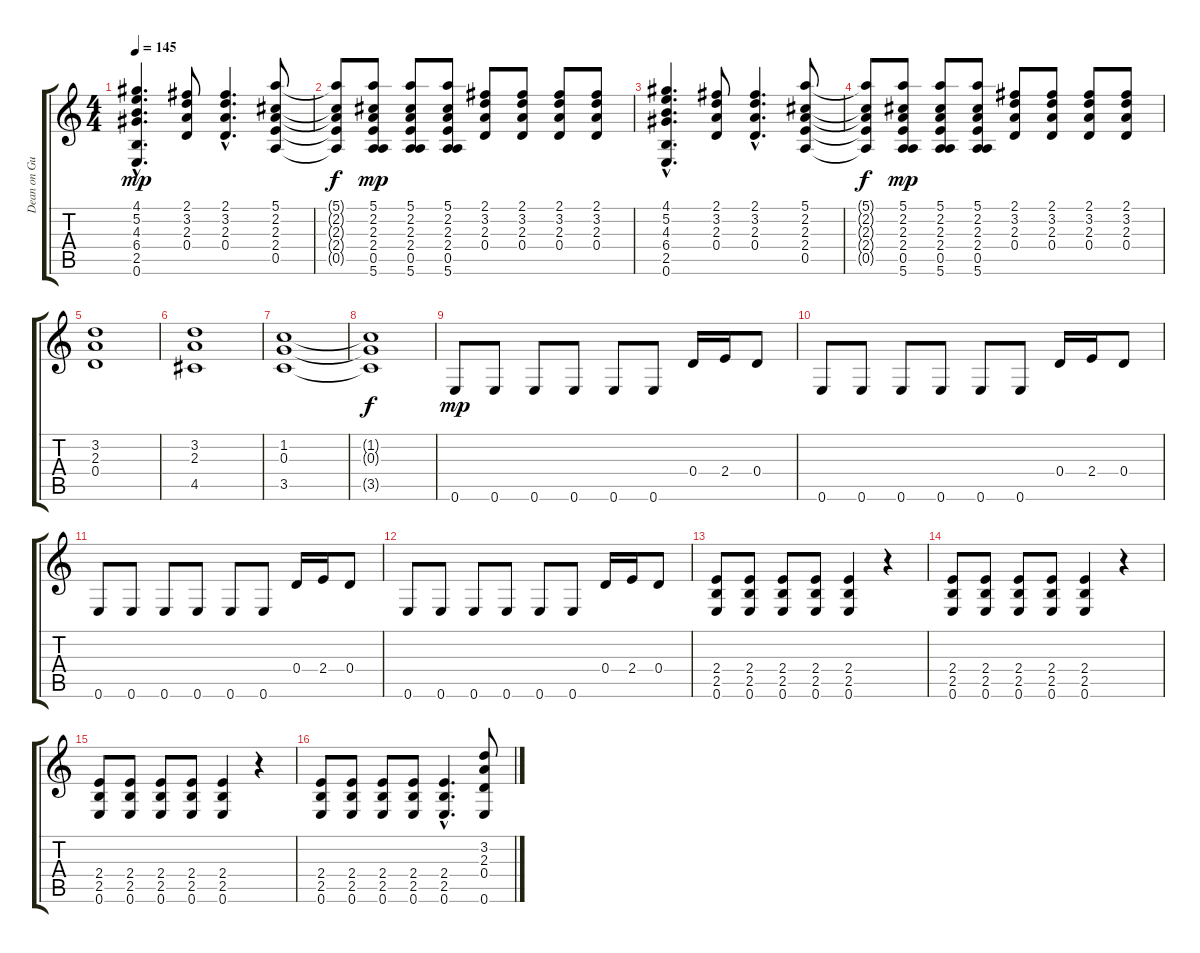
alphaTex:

\track ("Dean on Guitar" "Dean on Gu") {instrument distortionguitar}
\staff {score tabs}
\tuning (E4 B3 G3 D3 A2 E2) {hide}
\ts (4 4)
\tempo 145
\clef g2
\ks c
(4.1{hac} 5.2{hac} 4.3{hac} 6.4{hac} 2.5{hac} 0.6{hac}).4{d dy mp} (2.1 3.2 2.3 0.4).8 (2.1{hac} 3.2{hac} 2.3{hac} 0.4{hac}).4{d} (5.1 2.2 2.3 2.4 0.5).8 |
(5.1{t} 2.2{t} 2.3{t} 2.4{t} 0.5{t}).8{dy f} (5.1 2.2 2.3 2.4 0.5 5.6).8{dy mp} (5.1 2.2 2.3 2.4 0.5 5.6).8 (5.1 2.2 2.3 2.4 0.5 5.6).8 (2.1 3.2 2.3 0.4).8 (2.1 3.2 2.3 0.4).8 (2.1 3.2 2.3 0.4).8 (2.1 3.2 2.3 0.4).8 |
(4.1{hac} 5.2{hac} 4.3{hac} 6.4{hac} 2.5{hac} 0.6{hac}).4{d} (2.1 3.2 2.3 0.4).8 (2.1{hac} 3.2{hac} 2.3{hac} 0.4{hac}).4{d} (5.1 2.2 2.3 2.4 0.5).8 |
(5.1{t} 2.2{t} 2.3{t} 2.4{t} 0.5{t}).8{dy f} (5.1 2.2 2.3 2.4 0.5 5.6).8{dy mp} (5.1 2.2 2.3 2.4 0.5 5.6).8 (5.1 2.2 2.3 2.4 0.5 5.6).8 (2.1 3.2 2.3 0.4).8 (2.1 3.2 2.3 0.4).8 (2.1 3.2 2.3 0.4).8 (2.1 3.2 2.3 0.4).8 |
(3.2 2.3 0.4).1 |
(3.2 2.3 4.5).1 |
(1.2 0.3 3.5).1 |
(1.2{t} 0.3{t} 3.5{t}).1{dy f} |
0.6.8{dy mp} 0.6.8 0.6.8 0.6.8 0.6.8 0.6.8 0.4.16 2.4.16 0.4.8 |
0.6.8 0.6.8 0.6.8 0.6.8 0.6.8 0.6.8 0.4.16 2.4.16 0.4.8 |
0.6.8 0.6.8 0.6.8 0.6.8 0.6.8 0.6.8 0.4.16 2.4.16 0.4.8 |
0.6.8 0.6.8 0.6.8 0.6.8 0.6.8 0.6.8 0.4.16 2.4.16 0.4.8 |
(2.4 2.5 0.6).8 (2.4 2.5 0.6).8 (2.4 2.5 0.6).8 (2.4 2.5 0.6).8 (2.4 2.5 0.6).4 r.4 |
(2.4 2.5 0.6).8 (2.4 2.5 0.6).8 (2.4 2.5 0.6).8 (2.4 2.5 0.6).8 (2.4 2.5 0.6).4 r.4 |
(2.4 2.5 0.6).8 (2.4 2.5 0.6).8 (2.4 2.5 0.6).8 (2.4 2.5 0.6).8 (2.4 2.5 0.6).4 r.4 |
(2.4 2.5 0.6).8 (2.4 2.5 0.6).8 (2.4 2.5 0.6).8 (2.4 2.5 0.6).8 (2.4{hac} 2.5{hac} 0.6{hac}).4{d} (3.2 2.3 0.4 0.6).8
